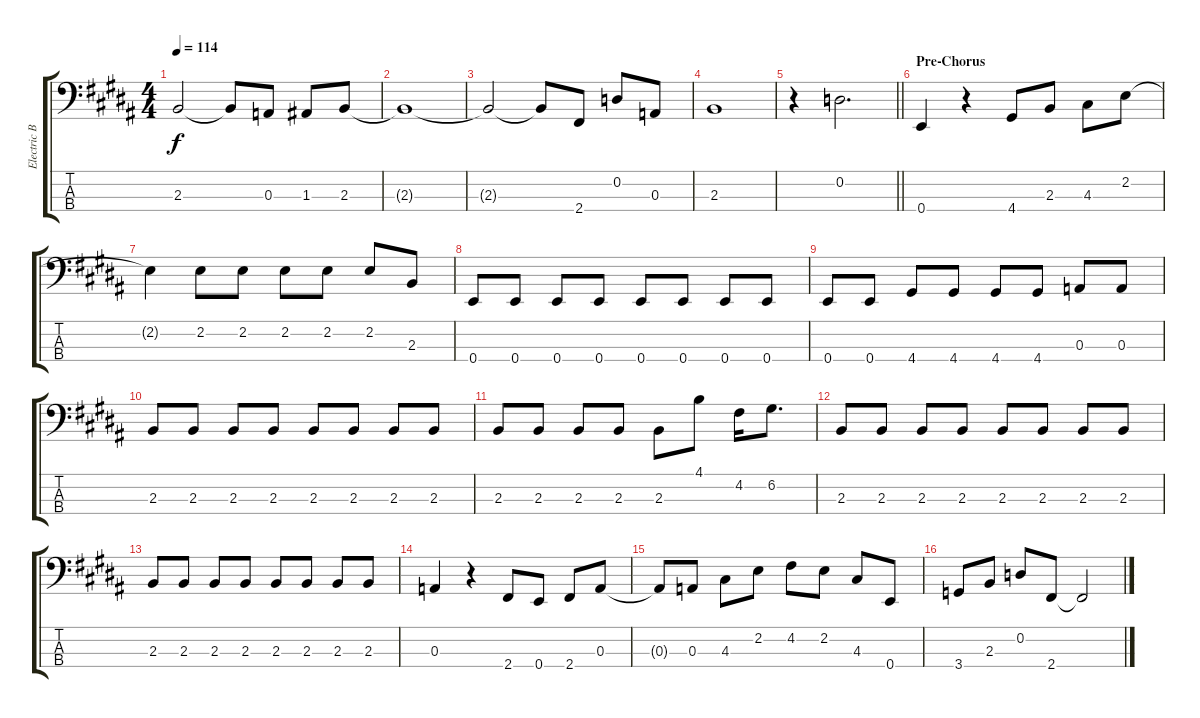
\track ("Electric Bass" "Electric B") {instrument electricbasspick}
\staff {score tabs}
\tuning (G2 D2 A1 E1) {hide}
\ts (4 4)
\tempo 114
\clef f4
\ks g#minor
2.3{t}.2{dy f} 2.3{t}.8 0.3.8 1.3.8 2.3.8 |
2.3{t}.1 |
\ks b
2.3{t}.2 2.3{t}.8 2.4.8 0.2.8 0.3.8 |
\ks g#minor
2.3.1 |
\barLineRight lightlight
r.4 0.2.2{d} |
\section ("" "Pre-Chorus")
0.4.4 r.4 4.4.8 2.3.8 4.3.8 2.2.8 |
\ks b
2.2{t}.4 2.2.8 2.2.8 2.2.8 2.2.8 2.2.8 2.3.8 |
\ks g#minor
0.4.8 0.4.8 0.4.8 0.4.8 0.4.8 0.4.8 0.4.8 0.4.8 |
0.4.8 0.4.8 4.4.8 4.4.8 4.4.8 4.4.8 0.3.8 0.3.8 |
2.3.8 2.3.8 2.3.8 2.3.8 2.3.8 2.3.8 2.3.8 2.3.8 |
\ks b
2.3.8 2.3.8 2.3.8 2.3.8 2.3.8 4.1.8 4.2.16 6.2.8{d} |
\ks g#minor
2.3.8 2.3.8 2.3.8 2.3.8 2.3.8 2.3.8 2.3.8 2.3.8 |
2.3.8 2.3.8 2.3.8 2.3.8 2.3.8 2.3.8 2.3.8 2.3.8 |
0.3.4 r.4 2.4.8 0.4.8 2.4.8 0.3.8 |
\ks b
0.3{t}.8 0.3.8 4.3.8 2.2.8 4.2.8 2.2.8 4.3.8 0.4.8 |
\ks g#minor
3.4.8 2.3.8 0.2.8 2.4.8 2.4{t}.2
